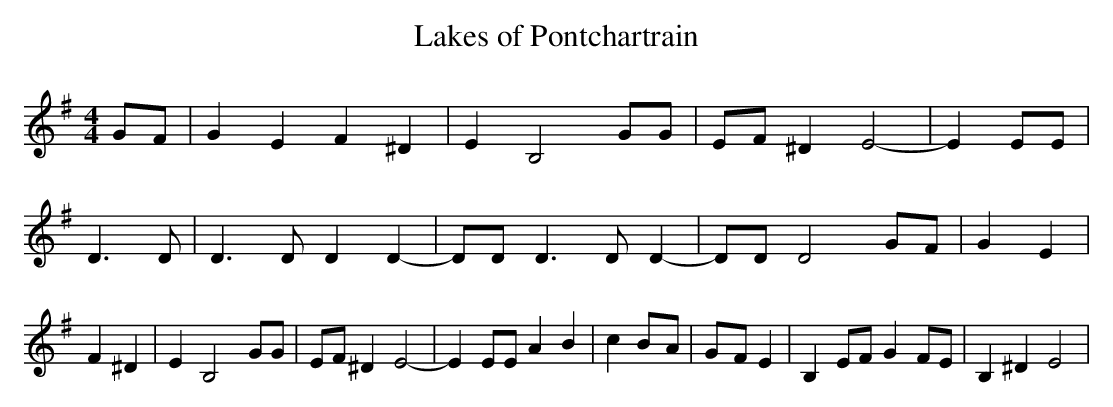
X:1
T:Lakes of Pontchartrain
M:4/4
L:1/8
K:G
 GF| G2 E2 F2 ^D2| E2 B,4 GG| EF ^D2 E4-| E2 EE| D3 D| D3 D D2 D2-|\
 DD D3 D D2-| DD D4 GF| G2 E2| F2 ^D2| E2 B,4 GG| EF ^D2 E4-| E2 EE A2 B2|\
 c2B-A|G-F E2| B,2 EF G2 FE| B,2 ^D2 E4|
